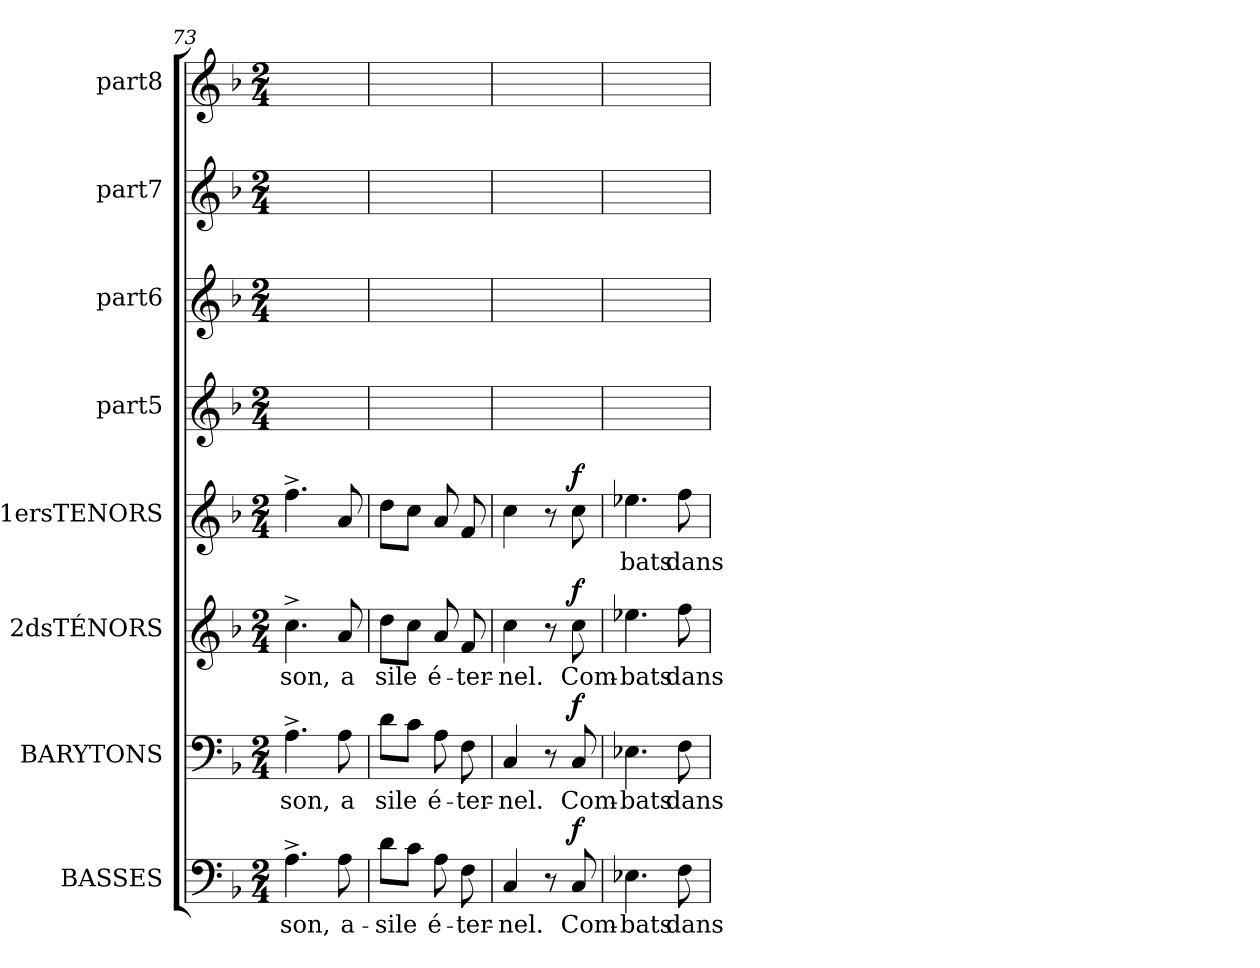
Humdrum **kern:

**kern	**text	**dynam	**kern	**text	**dynam	**kern	**text	**dynam	**kern	**text	**dynam	**kern	**kern	**kern	**kern
*part8	*part8	*part8	*part7	*part7	*part7	*part6	*part6	*part6	*part5	*part5	*part5	*part4	*part3	*part2	*part1
*staff8	*staff8	*staff8	*staff7	*staff7	*staff7	*staff6	*staff6	*staff6	*staff5	*staff5	*staff5	*staff4	*staff3	*staff2	*staff1
*I"BASSES	*	*	*I"BARYTONS	*	*	*I"2dsTÉNORS	*	*	*I"1ersTENORS	*	*	*I"part5	*I"part6	*I"part7	*I"part8
*	*	*	*	*	*	*	*	*	*	*	*	*I'part5	*I'part6	*I'part7	*I'part8
*clefF4	*	*	*clefF4	*	*	*clefG2	*	*	*clefG2	*	*	*clefG2	*clefG2	*clefG2	*clefG2
*k[b-]	*	*	*k[b-]	*	*	*k[b-]	*	*	*k[b-]	*	*	*k[b-]	*k[b-]	*k[b-]	*k[b-]
*M2/4	*	*	*M2/4	*	*	*M2/4	*	*	*M2/4	*	*	*M2/4	*M2/4	*M2/4	*M2/4
=73	=73	=73	=73	=73	=73	=73	=73	=73	=73	=73	=73	=73	=73	=73	=73
4.A^>i\	son,	.	4.A^>i\	son,	.	4.cc^>i\	son,	.	4.ff^>i\	.	.	2ryy	2ryy	2ryy	2ryy
8Ai\	a-	.	8Ai\	a	.	8ai/	a	.	8ai/	.	.	.	.	.	.
=74	=74	=74	=74	=74	=74	=74	=74	=74	=74	=74	=74	=74	=74	=74	=74
8di\L	sile	.	8di\L	sile	.	8ddi\L	sile	.	8ddi\L	.	.	2ryy	2ryy	2ryy	2ryy
8ci\J	.	.	8ci\J	.	.	8cci\J	.	.	8cci\J	.	.	.	.	.	.
8Ai\	é-	.	8Ai\	é-	.	8ai/	é-	.	8ai/	.	.	.	.	.	.
8Fi\	ter-	.	8Fi\	ter-	.	8fi/	ter-	.	8fi/	.	.	.	.	.	.
=75	=75	=75	=75	=75	=75	=75	=75	=75	=75	=75	=75	=75	=75	=75	=75
4Ci/	nel.	.	4Ci/	nel.	.	4cci\	nel.	.	4cci\	.	.	2ryy	2ryy	2ryy	2ryy
8r	.	.	8r	.	.	8r	.	.	8r	.	.	.	.	.	.
!	!	!LO:DY:a	!	!	!LO:DY:a	!	!	!LO:DY:a	!	!	!LO:DY:a	!	!	!	!
8Ci/	Com-	f	8Ci/	Com-	f	8cci\	Com-	f	8cci\	.	f	.	.	.	.
!!LO:LB:g=z
=76	=76	=76	=76	=76	=76	=76	=76	=76	=76	=76	=76	=76	=76	=76	=76
4.E-Xi\	bats	.	4.E-Xi\	bats	.	4.ee-Xi\	bats	.	4.ee-Xi\	bats	.	2ryy	2ryy	2ryy	2ryy
8Fi\	dans	.	8Fi\	dans	.	8ffi\	dans	.	8ffi\	dans	.	.	.	.	.
=	=	=	=	=	=	=	=	=	=	=	=	=	=	=	=
*-	*-	*-	*-	*-	*-	*-	*-	*-	*-	*-	*-	*-	*-	*-	*-
